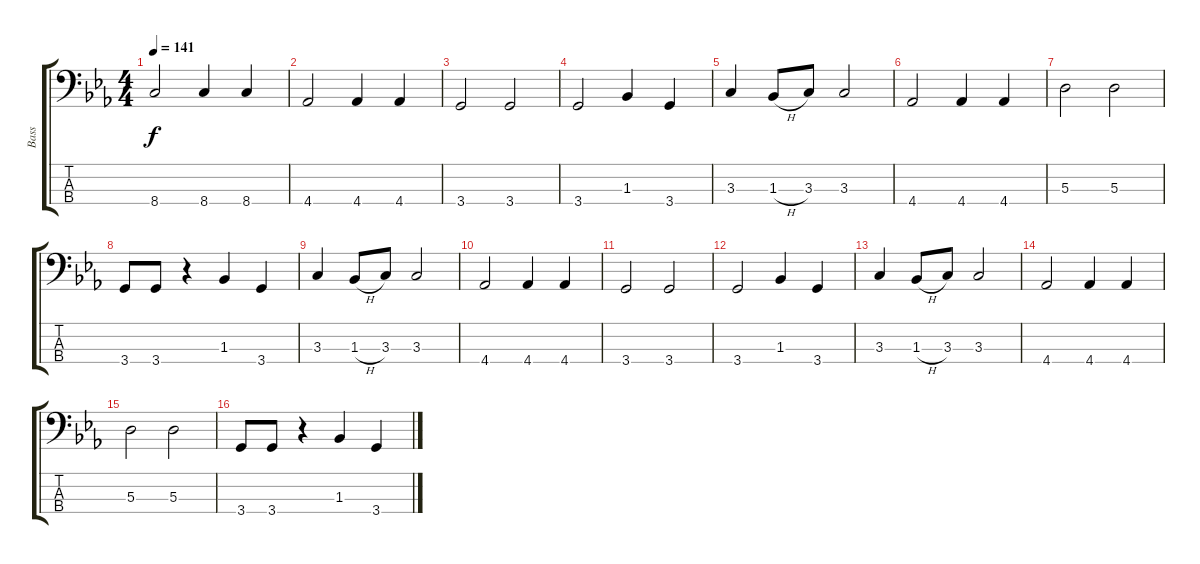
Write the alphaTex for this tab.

\track ("Bass" "Bass") {instrument electricbassfinger}
\staff {score tabs}
\tuning (G2 D2 A1 E1) {hide}
\ts (4 4)
\tempo 141
\clef f4
\ks eb
8.4.2{dy f instrument electricbassfinger} 8.4.4 8.4.4 |
4.4.2 4.4.4 4.4.4 |
3.4.2 3.4.2 |
3.4.2 1.3.4 3.4.4 |
3.3.4 1.3{h}.8 3.3.8 3.3.2 |
4.4.2 4.4.4 4.4.4 |
5.3.2 5.3.2 |
3.4.8 3.4.8 r.4 1.3.4 3.4.4 |
3.3.4 1.3{h}.8 3.3.8 3.3.2 |
4.4.2 4.4.4 4.4.4 |
3.4.2 3.4.2 |
3.4.2 1.3.4 3.4.4 |
3.3.4 1.3{h}.8 3.3.8 3.3.2 |
4.4.2 4.4.4 4.4.4 |
5.3.2 5.3.2 |
3.4.8 3.4.8 r.4 1.3.4 3.4.4
